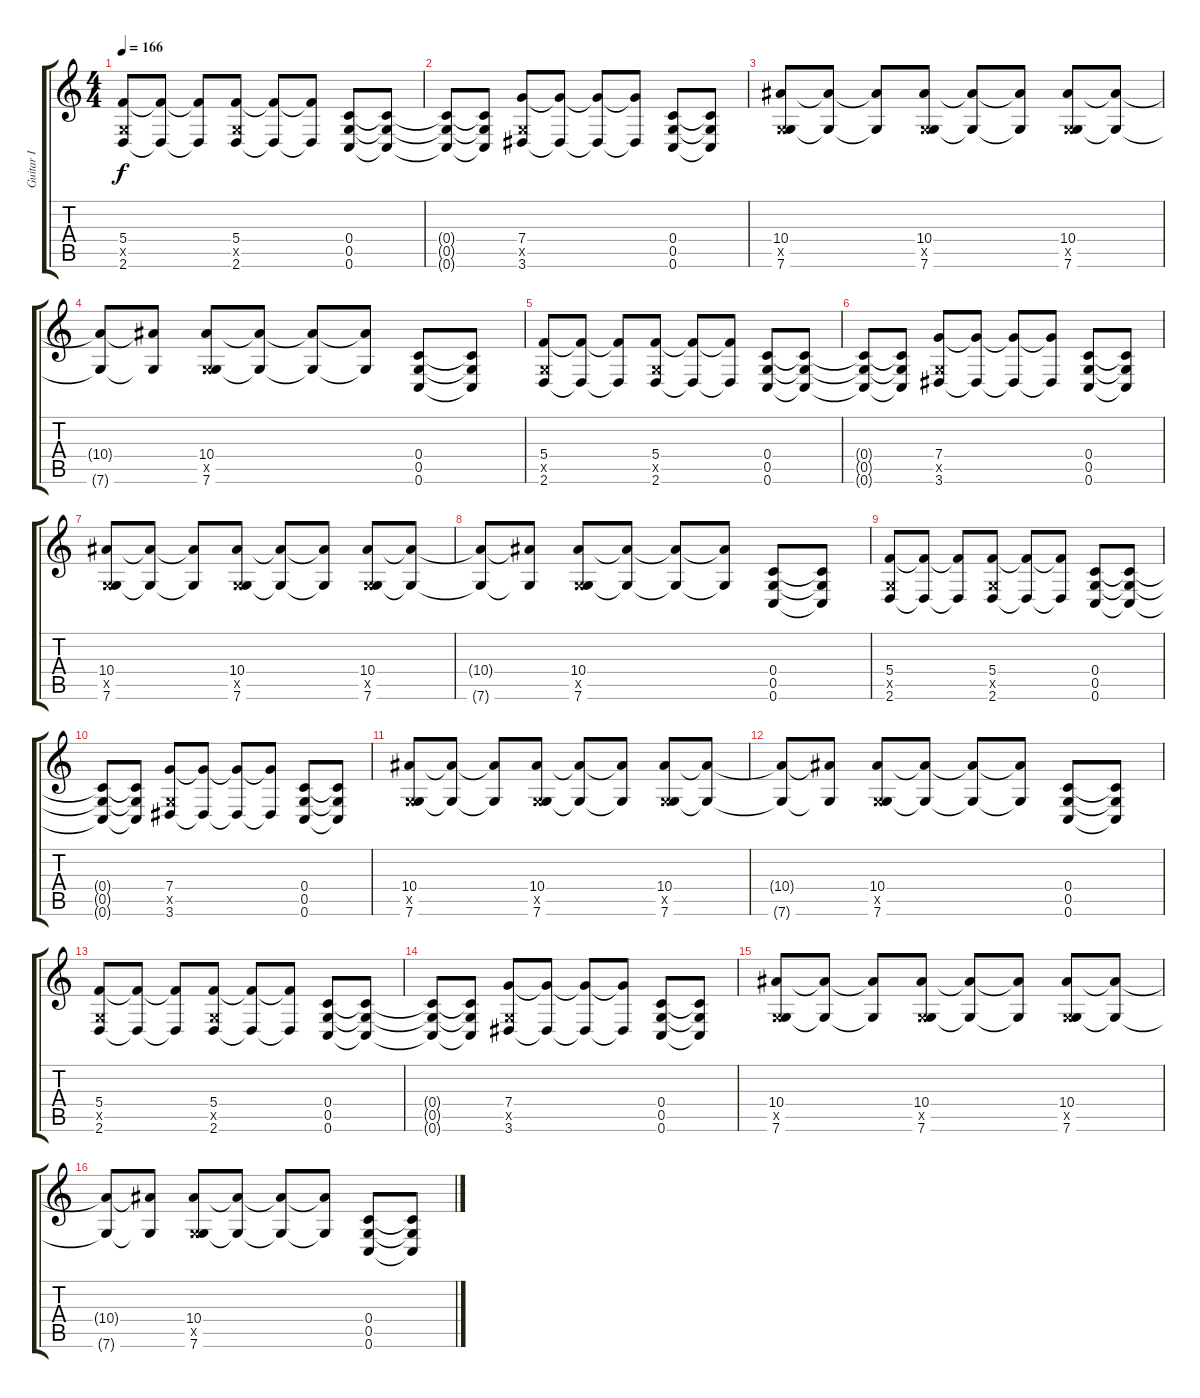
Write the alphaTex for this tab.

\track ("Guitar I" "Guitar I") {instrument electricguitarjazz}
\staff {score tabs}
\tuning (D4 A3 F3 C3 G2 C2) {hide}
\ts (4 4)
\tempo 166
\clef g2
\ks c
(5.4 0.5{x} 2.6).8{dy f} (5.4{t} 2.6{t}).8 (5.4{t} 2.6{t}).8 (5.4 0.5{x} 2.6).8 (5.4{t} 2.6{t}).8 (5.4{t} 2.6{t}).8 (0.4 0.5 0.6).8 (0.4{t} 0.5{t} 0.6{t}).8 |
(0.4{t} 0.5{t} 0.6{t}).8 (0.4{t} 0.5{t} 0.6{t}).8 (7.4 0.5{x} 3.6).8 (7.4{t} 3.6{t}).8 (7.4{t} 3.6{t}).8 (7.4{t} 3.6{t}).8 (0.4 0.5 0.6).8 (0.4{t} 0.5{t} 0.6{t}).8 |
(10.4 0.5{x} 7.6).8 (10.4{t} 7.6{t}).8 (10.4{t} 7.6{t}).8 (10.4 0.5{x} 7.6).8 (10.4{t} 7.6{t}).8 (10.4{t} 7.6{t}).8 (10.4 0.5{x} 7.6).8 (10.4{t} 7.6{t}).8 |
(10.4{t} 7.6{t}).8 (10.4{t} 7.6{t}).8 (10.4 0.5{x} 7.6).8 (10.4{t} 7.6{t}).8 (10.4{t} 7.6{t}).8 (10.4{t} 7.6{t}).8 (0.4 0.5 0.6).8 (0.4{t} 0.5{t} 0.6{t}).8 |
(5.4 0.5{x} 2.6).8 (5.4{t} 2.6{t}).8 (5.4{t} 2.6{t}).8 (5.4 0.5{x} 2.6).8 (5.4{t} 2.6{t}).8 (5.4{t} 2.6{t}).8 (0.4 0.5 0.6).8 (0.4{t} 0.5{t} 0.6{t}).8 |
(0.4{t} 0.5{t} 0.6{t}).8 (0.4{t} 0.5{t} 0.6{t}).8 (7.4 0.5{x} 3.6).8 (7.4{t} 3.6{t}).8 (7.4{t} 3.6{t}).8 (7.4{t} 3.6{t}).8 (0.4 0.5 0.6).8 (0.4{t} 0.5{t} 0.6{t}).8 |
(10.4 0.5{x} 7.6).8 (10.4{t} 7.6{t}).8 (10.4{t} 7.6{t}).8 (10.4 0.5{x} 7.6).8 (10.4{t} 7.6{t}).8 (10.4{t} 7.6{t}).8 (10.4 0.5{x} 7.6).8 (10.4{t} 7.6{t}).8 |
(10.4{t} 7.6{t}).8 (10.4{t} 7.6{t}).8 (10.4 0.5{x} 7.6).8 (10.4{t} 7.6{t}).8 (10.4{t} 7.6{t}).8 (10.4{t} 7.6{t}).8 (0.4 0.5 0.6).8 (0.4{t} 0.5{t} 0.6{t}).8 |
(5.4 0.5{x} 2.6).8 (5.4{t} 2.6{t}).8 (5.4{t} 2.6{t}).8 (5.4 0.5{x} 2.6).8 (5.4{t} 2.6{t}).8 (5.4{t} 2.6{t}).8 (0.4 0.5 0.6).8 (0.4{t} 0.5{t} 0.6{t}).8 |
(0.4{t} 0.5{t} 0.6{t}).8 (0.4{t} 0.5{t} 0.6{t}).8 (7.4 0.5{x} 3.6).8 (7.4{t} 3.6{t}).8 (7.4{t} 3.6{t}).8 (7.4{t} 3.6{t}).8 (0.4 0.5 0.6).8 (0.4{t} 0.5{t} 0.6{t}).8 |
(10.4 0.5{x} 7.6).8 (10.4{t} 7.6{t}).8 (10.4{t} 7.6{t}).8 (10.4 0.5{x} 7.6).8 (10.4{t} 7.6{t}).8 (10.4{t} 7.6{t}).8 (10.4 0.5{x} 7.6).8 (10.4{t} 7.6{t}).8 |
(10.4{t} 7.6{t}).8 (10.4{t} 7.6{t}).8 (10.4 0.5{x} 7.6).8 (10.4{t} 7.6{t}).8 (10.4{t} 7.6{t}).8 (10.4{t} 7.6{t}).8 (0.4 0.5 0.6).8 (0.4{t} 0.5{t} 0.6{t}).8 |
(5.4 0.5{x} 2.6).8 (5.4{t} 2.6{t}).8 (5.4{t} 2.6{t}).8 (5.4 0.5{x} 2.6).8 (5.4{t} 2.6{t}).8 (5.4{t} 2.6{t}).8 (0.4 0.5 0.6).8 (0.4{t} 0.5{t} 0.6{t}).8 |
(0.4{t} 0.5{t} 0.6{t}).8 (0.4{t} 0.5{t} 0.6{t}).8 (7.4 0.5{x} 3.6).8 (7.4{t} 3.6{t}).8 (7.4{t} 3.6{t}).8 (7.4{t} 3.6{t}).8 (0.4 0.5 0.6).8 (0.4{t} 0.5{t} 0.6{t}).8 |
(10.4 0.5{x} 7.6).8 (10.4{t} 7.6{t}).8 (10.4{t} 7.6{t}).8 (10.4 0.5{x} 7.6).8 (10.4{t} 7.6{t}).8 (10.4{t} 7.6{t}).8 (10.4 0.5{x} 7.6).8 (10.4{t} 7.6{t}).8 |
(10.4{t} 7.6{t}).8 (10.4{t} 7.6{t}).8 (10.4 0.5{x} 7.6).8 (10.4{t} 7.6{t}).8 (10.4{t} 7.6{t}).8 (10.4{t} 7.6{t}).8 (0.4 0.5 0.6).8 (0.4{t} 0.5{t} 0.6{t}).8
